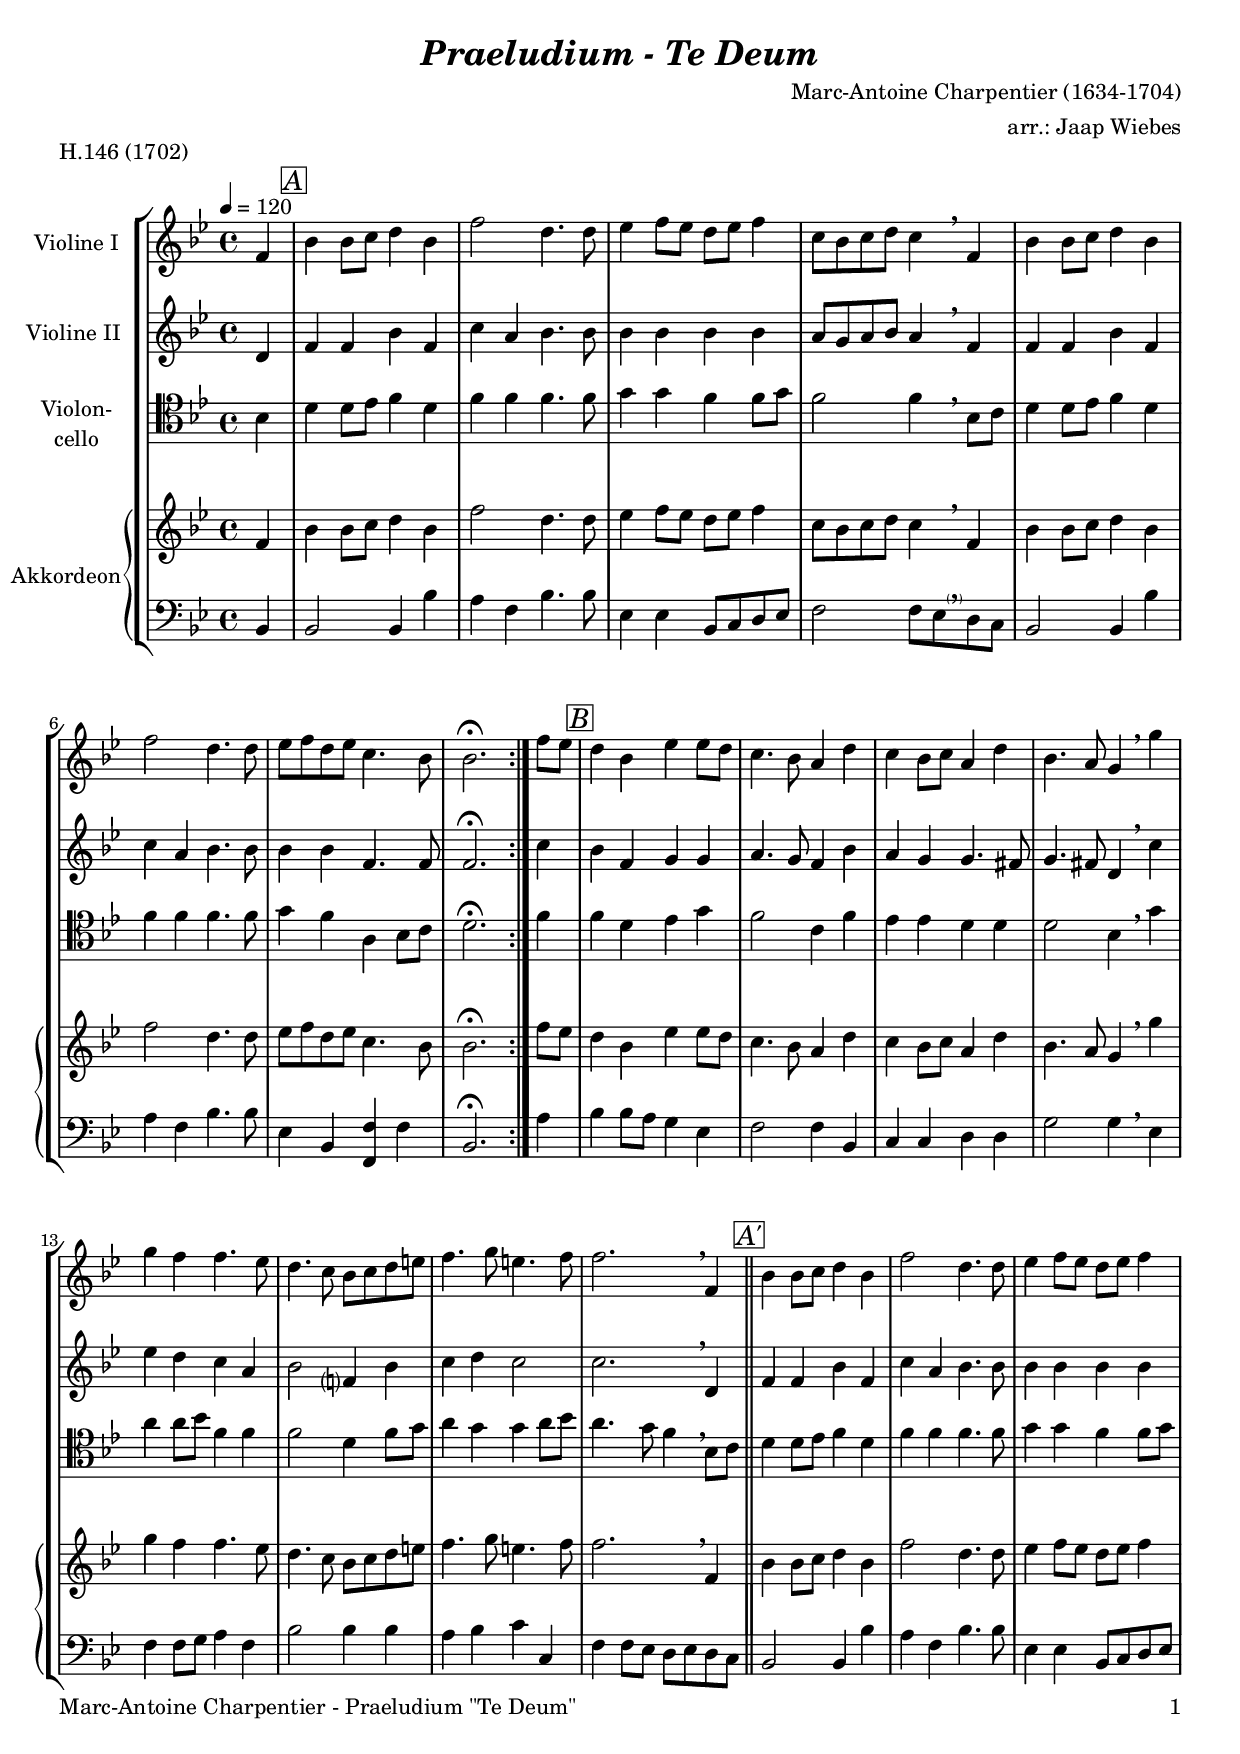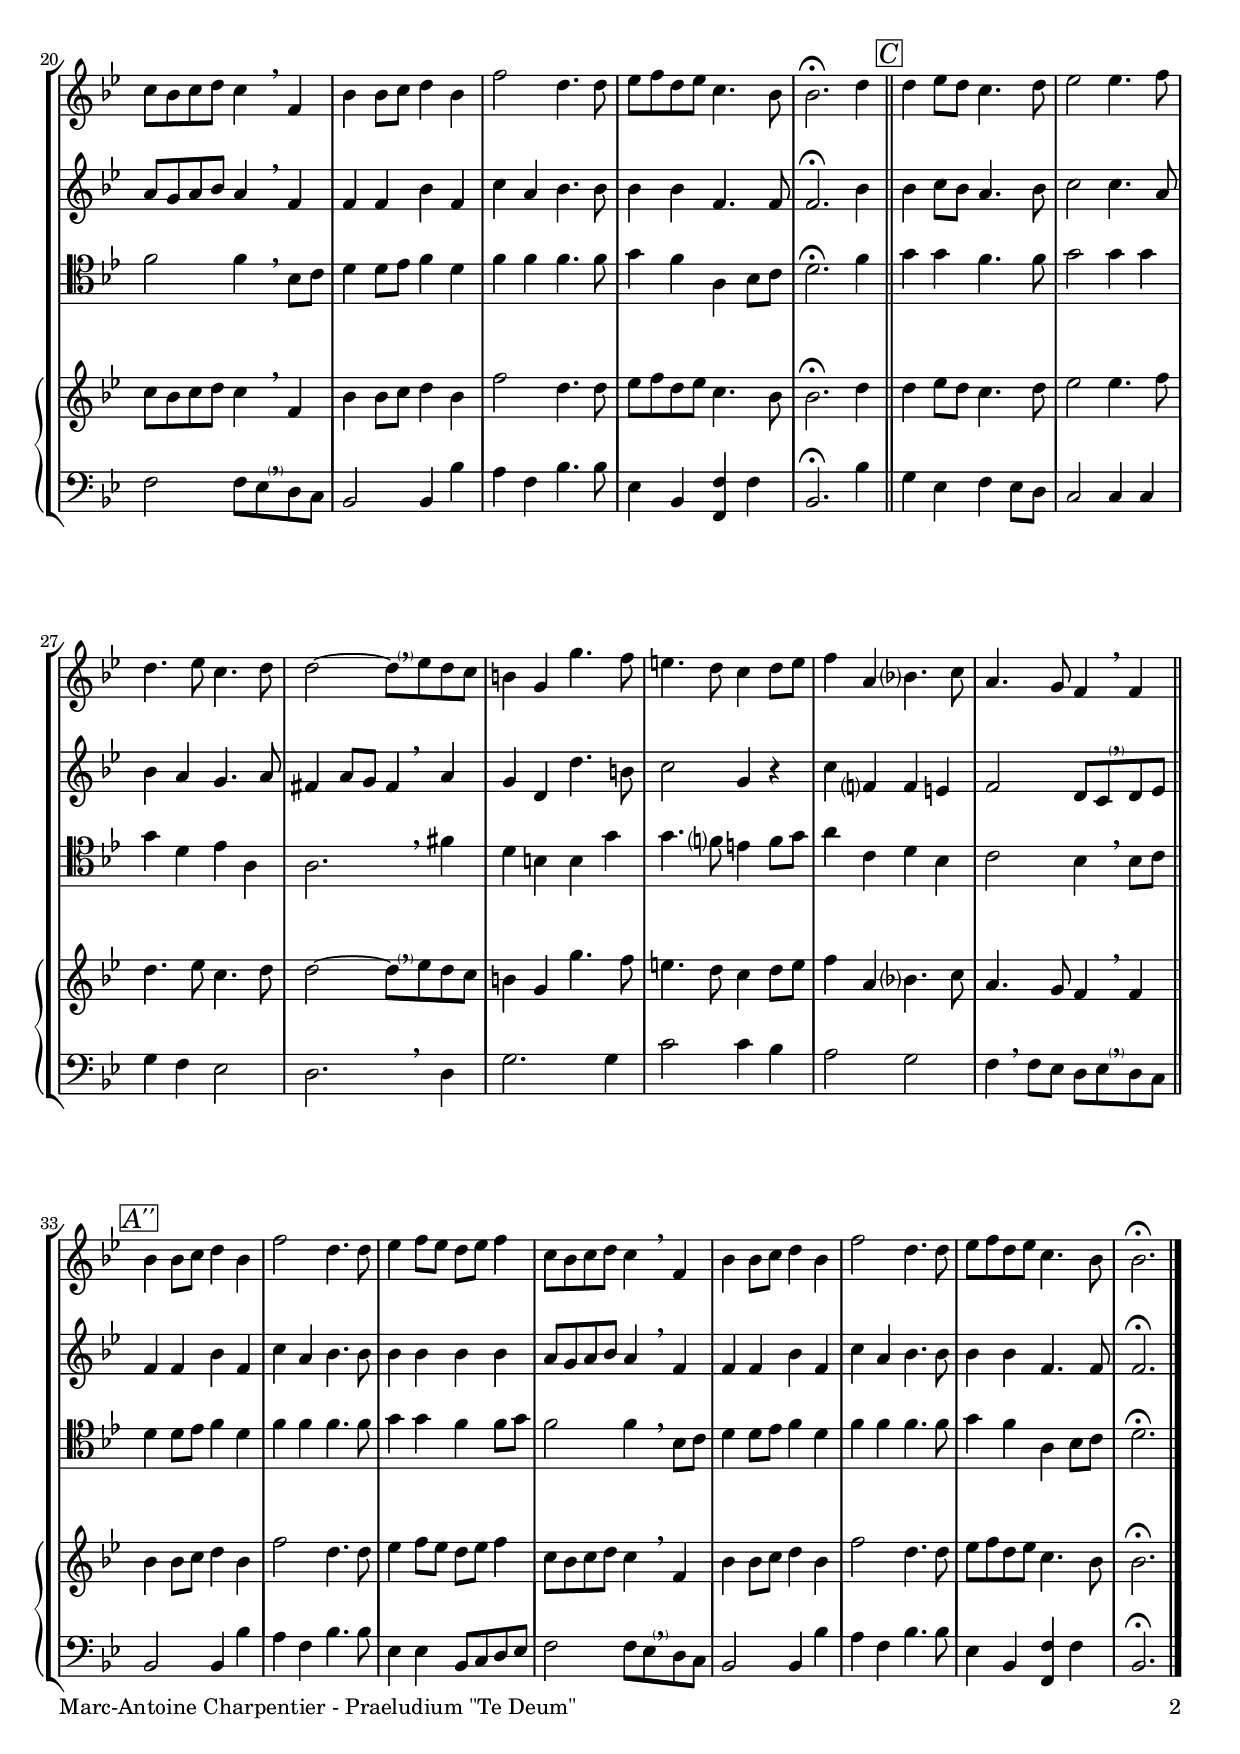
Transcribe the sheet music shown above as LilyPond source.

\version "2.24.3"
\include "deutsch.ly"

#(set-global-staff-size 19)

\header {
  title       = \markup \bold \italic "Praeludium - Te Deum"
  composer    = "Marc-Antoine Charpentier (1634-1704)"
  arranger    = "arr.: Jaap Wiebes"
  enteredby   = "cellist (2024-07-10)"
  piece       = "H.146 (1702)"
}

voiceconsts = {
  \key c \major
  \time 4/4
%  \numericTimeSignature
  \compressEmptyMeasures
% Set default beaming for all staves
%  \set Timing.beamExceptions = #'()
%  \set Timing.baseMoment     = #(ly:make-moment 1 4)
%  \set Timing.beatStructure  = #'(1 1 2)
  \tempo 4=120
}

mipz = "pizzicato strings"
mivl = "violin"
miba = "cello"
% mikl = "bright acoustic"
% mikl = "church organ"
mikl = "concertina"

boxaa = \mark \markup \box \italic "A"
boxab = { \bar "||" \mark \markup \box \italic "A'" }
boxac = { \bar "||" \mark \markup \box \italic "A''" }
boxb  = \mark \markup \box \italic "B"
boxc  = { \bar "||" \mark \markup \box \italic "C" }

rit = \mark \markup \box \italic "rit."

va = \relative c'' {
  \voiceconsts

  \repeat volta 2 {
    \partial 4 g4 \boxaa
    c c8 d e4 c
    g'2 e4. e8
    f4 g8 f e f g4
    d8 c d e d4 \breathe g,
    c c8 d e4 c
    g'2 e4. e8

    f g e f d4. c8
    c2.\fermata
  }

  g'8 f \boxb
  e4 c f f8 e
  d4. c8 h4 e
  d c8 d h4 e
  c4. h8 a4 \breathe a'

  a g g4. f8
  e4. d8 c d e fis
  g4. a8 fis4. g8
  g2. \breathe g,4 \boxab
  
  c c8 d e4 c
  g'2 e4. e8
  f4 g8 f e f g4
  d8 c d e d4 \breathe g,
  c c8 d e4 c
  g'2 e4. e8

  f g e f d4. c8
  c2.\fermata

  e4 \boxc
  e f8 e d4. e8
  f2 f4. g8

  e4. f8 d4. e8
  e2~ e8[ \parenthesize \breathe f e d]
  cis4 a a'4. g8
  fis4. e8 d4 e8 fis
  g4 h, c?4. d8
  h4. a8 g4 \breathe g \boxac

  c c8 d e4 c
  g'2 e4. e8
  f4 g8 f e f g4
  d8 c d e d4 \breathe g,
  c c8 d e4 c
  g'2 e4. e8

  f g e f d4. c8
  \partial 2. c2.\fermata \bar "|."
}

vb = \relative c' {
  \voiceconsts

  \repeat volta 2 {
    \partial 4 e4 \boxaa
    g g c g
    d' h c4. c8
    c4 c c c
    h8 a h c h4 \breathe g
    g g c g
    d' h c4. c8

    c4 c g4. g8
    g2.\fermata
  }

  d'4 \boxb
  c g a a
  h4. a8 g4 c
  h a a4. gis8
  a4. gis8 e4 \breathe d'

  f e d h
  c2 g?4 c
  d e d2
  d2. \breathe e,4 \boxab
  
  g g c g
  d' h c4. c8
  c4 c c c
  h8 a h c h4 \breathe g
  g g c g
  d' h c4. c8

  c4 c g4. g8
  g2.\fermata

  c4 \boxc
  c d8 c h4. c8
  d2 d4. h8

  c4 h a4. h8
  gis4 h8 a gis4 \breathe h
  a e e'4. cis8
  d2 a4 r
  d g,? g fis
  g2 e8[ d \parenthesize \breathe e f] \boxac
  
  g4 g c g
  d' h c4. c8
  c4 c c c
  h8 a h c h4 \breathe g
  g g c g
  d' h c4. c8

  c4 c g4. g8
  \partial 2. g2.\fermata \bar "|."
}

vc = \relative c' {
  \voiceconsts
  \clef "tenor"
  
  \repeat volta 2 {
    \partial 4 c4 \boxaa
    e e8 f g4 e
    g g g4. g8
    a4 a g g8 a
    g2 g4 \breathe c,8 d
    e4 e8 f g4 e
    g g g4. g8

    a4 g h, c8 d
    e2.\fermata
  }

  g4 \boxb
  g e f a
  g2 d4 g
  f f e e
  e2 c4 \breathe a'

  h h8 c g4 g
  g2 e4 g8 a
  h4 a a h8 c
  h4. a8 g4 \breathe c,8 d \boxab
  
  e4 e8 f g4 e
  g g g4. g8
  a4 a g g8 a
  g2 g4 \breathe c,8 d
  e4 e8 f g4 e
  g g g4. g8

  a4 g h, c8 d
  e2.\fermata

  g4 \boxc
  a a g4. g8
  a2 a4 a

  a e f h,
  h2. \breathe gis'4
  e cis cis a'
  a4. g?8 fis4 g8 a
  h4 d, e c
  d2 c4 \breathe c8 d \boxac

  e4 e8 f g4 e
  g g g4. g8
  a4 a g g8 a
  g2 g4 \breathe c,8 d
  e4 e8 f g4 e
  g g g4. g8

  a4 g h, c8 d
  \partial 2. e2.\fermata \bar "|."
}

vd = \relative c'' {
  \voiceconsts

  \repeat volta 2 {
    \partial 4 g4 \boxaa
    c c8 d e4 c
    g'2 e4. e8
    f4 g8 f e f g4
    d8 c d e d4 \breathe g,
    c c8 d e4 c
    g'2 e4. e8

    f g e f d4. c8
    c2.\fermata
  }

  g'8 f \boxb
  e4 c f f8 e
  d4. c8 h4 e
  d c8 d h4 e
  c4. h8 a4 \breathe a'

  a g g4. f8
  e4. d8 c d e fis
  g4. a8 fis4. g8
  g2. \breathe g,4 \boxab
  
  c c8 d e4 c
  g'2 e4. e8
  f4 g8 f e f g4
  d8 c d e d4 \breathe g,
  c c8 d e4 c
  g'2 e4. e8

  f g e f d4. c8
  c2.\fermata

  e4 \boxc
  e f8 e d4. e8
  f2 f4. g8

  e4. f8 d4. e8
  e2~ e8[ \parenthesize \breathe f e d]
  cis4 a a'4. g8
  fis4. e8 d4 e8 fis
  g4 h, c?4. d8
  h4. a8 g4 \breathe g \boxac

  c c8 d e4 c
  g'2 e4. e8
  f4 g8 f e f g4
  d8 c d e d4 \breathe g,
  c c8 d e4 c
  g'2 e4. e8

  f g e f d4. c8
  \partial 2. c2.\fermata \bar "|."
}

ve = \relative c {
  \voiceconsts
  \clef "bass"

  \repeat volta 2 {
    \partial 4 c4 \boxaa
    c2 c4 c'
    h g c4. c8
    f,4 f c8 d e f
    g2 g8[ f \parenthesize \breathe e d]
    c2 c4 c'
    h g c4. c8

    f,4 c <g g'> g'
    c,2.\fermata
  }

  h'4 \boxb
  c c8 h a4 f
  g2 g4 c,
  d d e e
  a2 a4 \breathe f

  g g8 a h4 g
  c2 c4 c
  h c d d,
  g g8 f e f e d \boxab
  
  c2 c4 c'
  h g c4. c8
  f,4 f c8 d e f
  g2 g8[ f \parenthesize \breathe e d]
  c2 c4 c'
  h g c4. c8

  f,4 c <g g'> g'
  c,2.\fermata

  c'4 \boxc
  a f g f8 e
  d2 d4 d

  a' g f2
  e2. \breathe e4
  a2. a4
  d2 d4 c
  h2 a
  g4 \breathe g8 f e[ f \parenthesize \breathe e d] \boxac

  c2 c4 c'
  h g c4. c8
  f,4 f c8 d e f
  g2 g8[ f \parenthesize \breathe e d]
  c2 c4 c'
  h g c4. c8

  f,4 c <g g'> g'
  \partial 2. c,2.\fermata \bar "|."
}


music = \new StaffGroup <<
  \new Staff {
    \set Staff.midiInstrument = \mivl
    \set Staff.instrumentName = \markup \center-column { "Violine I" }
    \transpose c b, { \va }
  }

  \new Staff {
    \set Staff.midiInstrument = \mivl
    \set Staff.instrumentName = \markup \center-column { "Violine II" }
    \transpose c b, { \vb }
  }

  \new Staff {
    \set Staff.midiInstrument = \miba
    \set Staff.instrumentName = \markup \center-column { "Violon-" "cello" }
    \transpose c b, { \vc }
%    \transpose a d { \vc }
  }

  \new PianoStaff <<
    \set PianoStaff.midiInstrument = \mikl
    \set PianoStaff.instrumentName = \markup \center-column { "Akkordeon" }
    <<
      \new Staff {
	\transpose c b, { \vd }
      }
      
      %    \new Dynamics \vdy
      
      \new Staff {
	\transpose c b, { \ve }
      }
    >>  
  >>
>>

\book {
  \paper {
    print-page-number = ##t
    print-first-page-number = ##t
    ragged-last-bottom = ##f
    oddHeaderMarkup = \markup \null
    evenHeaderMarkup = \markup \null
    oddFooterMarkup = \markup {
      \fill-line {
        \if \should-print-page-number
        "Marc-Antoine Charpentier - Praeludium \"Te Deum\"" \fromproperty #'page:page-number-string
      }
    }
    evenFooterMarkup = \oddFooterMarkup
  } \score {
    \music
    \layout {}
  }

  \score {
    \unfoldRepeats \music

    \midi {
      \context {
        \Score
      }
    }
  }
}
